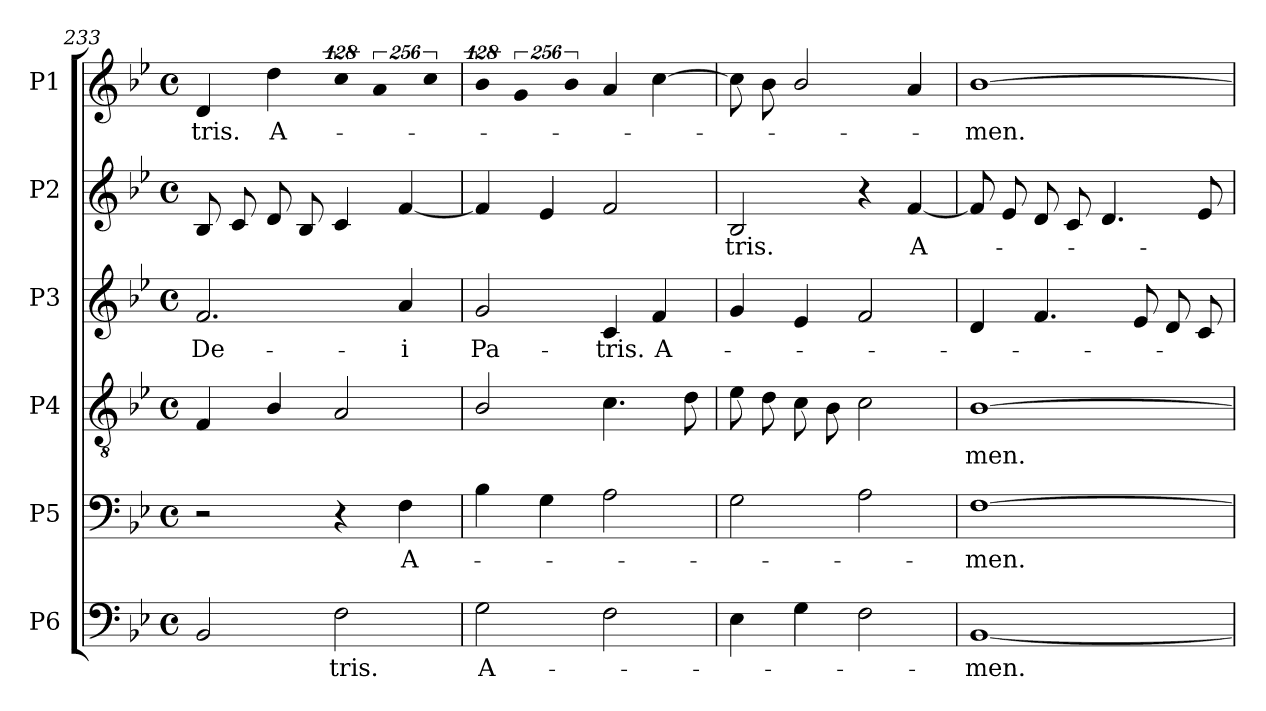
**kern	**text	**kern	**text	**kern	**text	**kern	**text	**kern	**text	**kern	**text
*part6	*part6	*part5	*part5	*part4	*part4	*part3	*part3	*part2	*part2	*part1	*part1
*staff6	*staff6	*staff5	*staff5	*staff4	*staff4	*staff3	*staff3	*staff2	*staff2	*staff1	*staff1
*I"P6	*	*I"P5	*	*I"P4	*	*I"P3	*	*I"P2	*	*I"P1	*
*clefF4	*	*clefF4	*	*clefGv2	*	*clefG2	*	*clefG2	*	*clefG2	*
*	*	*	*	*ITrd7c12	*	*	*	*	*	*	*
*k[b-e-]	*	*k[b-e-]	*	*k[b-e-]	*	*k[b-e-]	*	*k[b-e-]	*	*k[b-e-]	*
*B-:	*	*B-:	*	*B-:	*	*B-:	*	*B-:	*	*B-:	*
*M4/4	*	*M4/4	*	*M4/4	*	*M4/4	*	*M4/4	*	*M4/4	*
*met(c)	*	*met(c)	*	*met(c)	*	*met(c)	*	*met(c)	*	*met(c)	*
=233	=233	=233	=233	=233	=233	=233	=233	=233	=233	=233	=233
!	!	!	!	!	!	!	!LO:LY:b:color=#000000	!	!	!	!
!	!	!	!	!	!	!	!	!	!	!	!LO:LY:b:color=#000000
2BB-i/	.	2r	.	4FFi/	.	2.fi/	De-	8B-i/	.	4di/	-tris.
.	.	.	.	.	.	.	.	8ci/	.	.	.
!	!	!	!	!	!	!	!	!	!	!	!LO:LY:b:color=#000000
.	.	.	.	4BB-i/	.	.	.	8di/	.	4ddi\	A-
.	.	.	.	.	.	.	.	8B-i/	.	.	.
!	!LO:LY:b:color=#000000	!	!	!	!	!	!	!	!	!LO:N:vis=4	!
2Fi\	-tris.	4r	.	2AAi/	.	.	.	4ci/	.	512%85cci\	.
!	!	!	!	!	!	!	!	!	!	!LO:N:vis=4	!
.	.	.	.	.	.	.	.	.	.	1024%171ai/	.
!	!	!	!LO:LY:b:color=#000000	!	!	!	!	!	!	!	!
!	!	!	!	!	!	!	!LO:LY:b:color=#000000	!	!	!	!
.	.	4Fi\	A-	.	.	4ai/	-i	[4fi/	.	.	.
!	!	!	!	!	!	!	!	!	!	!LO:N:vis=4	!
.	.	.	.	.	.	.	.	.	.	1024%171cci\	.
=234	=234	=234	=234	=234	=234	=234	=234	=234	=234	=234	=234
!	!LO:LY:b:color=#000000	!	!	!	!	!	!	!	!	!	!
!	!	!	!	!	!	!	!LO:LY:b:color=#000000	!	!	!LO:N:vis=4	!
2Gi\	A-	4B-i\	.	2BB-i/	.	2gi/	Pa-	4fi/]	.	512%85b-i/	.
!	!	!	!	!	!	!	!	!	!	!LO:N:vis=4	!
.	.	.	.	.	.	.	.	.	.	1024%171gi/	.
.	.	4Gi\	.	.	.	.	.	4e-i/	.	.	.
!	!	!	!	!	!	!	!	!	!	!LO:N:vis=4	!
.	.	.	.	.	.	.	.	.	.	1024%171b-i/	.
!	!	!	!	!	!	!	!LO:LY:b:color=#000000	!	!	!	!
2Fi\	.	2Ai\	.	4.Ci\	.	4ci/	-tris.	2fi/	.	4ai/	.
!	!	!	!	!	!	!	!LO:LY:b:color=#000000	!	!	!	!
.	.	.	.	.	.	4fi/	A-	.	.	[4cci\	.
.	.	.	.	8Di\	.	.	.	.	.	.	.
!!LO:LB:g=z
=235	=235	=235	=235	=235	=235	=235	=235	=235	=235	=235	=235
!	!	!	!	!	!	!	!	!	!LO:LY:b:color=#000000	!	!
4E-i\	.	2Gi\	.	8E-i\	.	4gi/	.	2B-i/	-tris.	8cci\]	.
.	.	.	.	8Di\	.	.	.	.	.	8b-i\	.
4Gi\	.	.	.	8Ci\	.	4e-i/	.	.	.	2b-i/	.
.	.	.	.	8BB-i\	.	.	.	.	.	.	.
2Fi\	.	2Ai\	.	2Ci\	.	2fi/	.	4r	.	.	.
!	!	!	!	!	!	!	!	!	!LO:LY:b:color=#000000	!	!
.	.	.	.	.	.	.	.	[4fi/	A-	4ai/	.
=236	=236	=236	=236	=236	=236	=236	=236	=236	=236	=236	=236
!	!LO:LY:b:color=#000000	!	!	!	!	!	!	!	!	!	!
!	!	!	!LO:LY:b:color=#000000	!	!	!	!	!	!	!	!
!	!	!	!	!	!LO:LY:b:color=#000000	!	!	!	!	!	!
!	!	!	!	!	!	!	!	!	!	!	!LO:LY:b:color=#000000
[1BB-i	-men.	[1Fi	-men.	[1BB-i	-men.	4di/	.	8fi/]	.	[1b-i	-men.
.	.	.	.	.	.	.	.	8e-i/	.	.	.
.	.	.	.	.	.	4.fi/	.	8di/	.	.	.
.	.	.	.	.	.	.	.	8ci/	.	.	.
.	.	.	.	.	.	.	.	4.di/	.	.	.
.	.	.	.	.	.	8e-i/	.	.	.	.	.
.	.	.	.	.	.	8di/	.	.	.	.	.
.	.	.	.	.	.	8ci/	.	8e-i/	.	.	.
=	=	=	=	=	=	=	=	=	=	=	=
*-	*-	*-	*-	*-	*-	*-	*-	*-	*-	*-	*-
